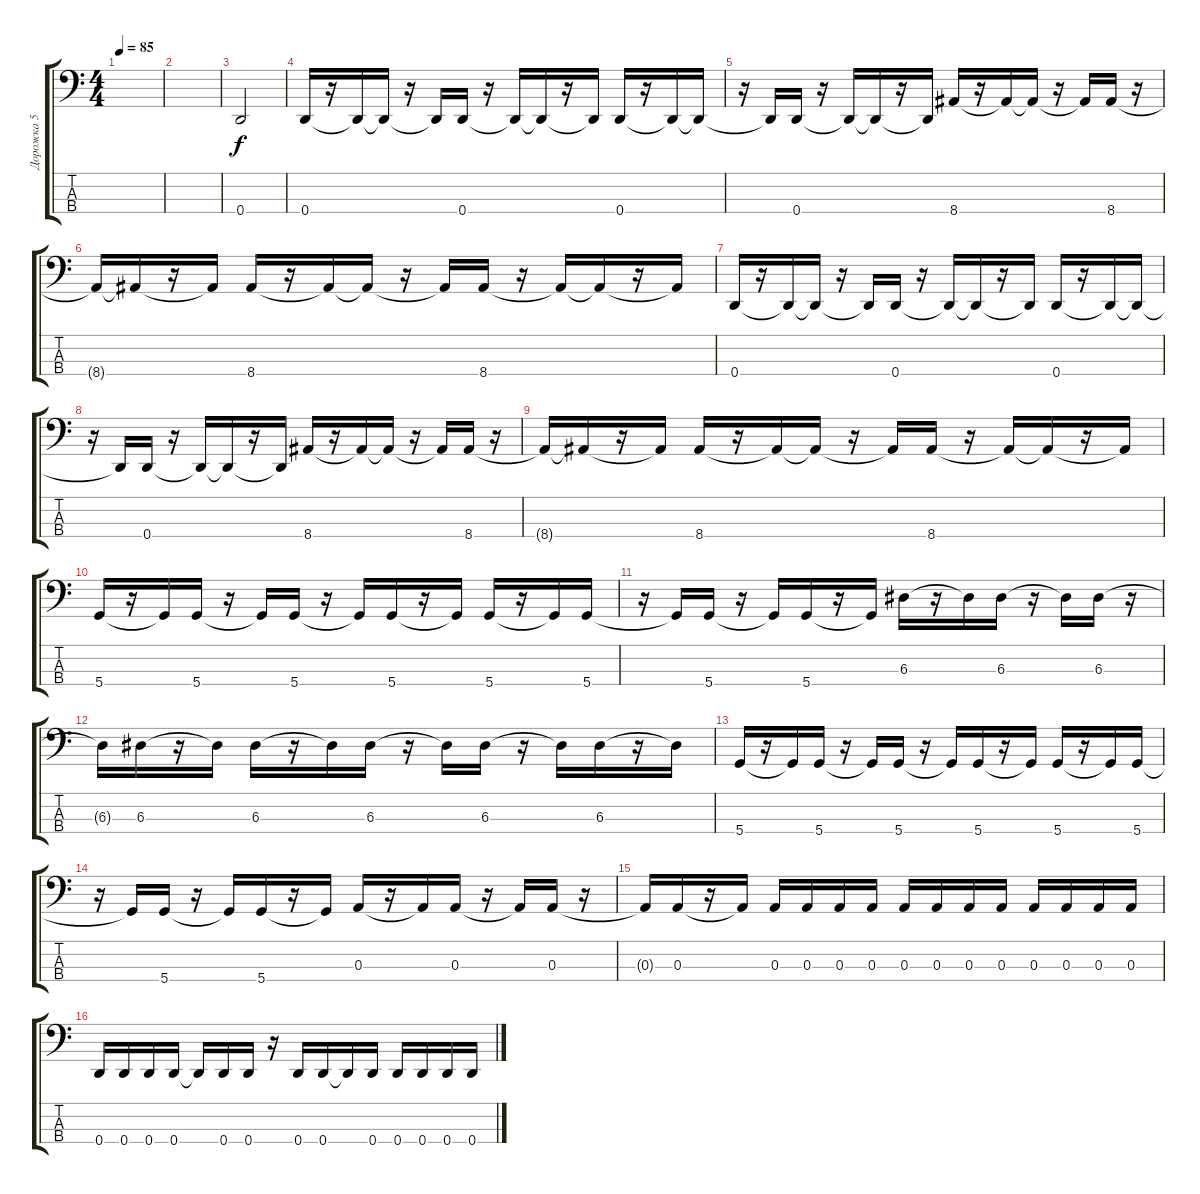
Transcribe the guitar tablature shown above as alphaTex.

\track ("Дорожка 5" "Дорожка 5") {instrument electricbassfinger}
\staff {score tabs}
\tuning (G2 D2 A1 D1) {hide}
\ts (4 4)
\tempo 85
\clef f4
\ks c
|
|
0.4.2 |
0.4.16 r.16 0.4{t}.16 0.4{t}.16 r.16 0.4{t}.16 0.4.16 r.16 0.4{t}.16 0.4{t}.16 r.16 0.4{t}.16 0.4.16 r.16 0.4{t}.16 0.4{t}.16 |
r.16 0.4{t}.16 0.4.16 r.16 0.4{t}.16 0.4{t}.16 r.16 0.4{t}.16 8.4.16 r.16 8.4{t}.16 8.4{t}.16 r.16 8.4{t}.16 8.4.16 r.16 |
8.4{t}.16 8.4{t}.16 r.16 8.4{t}.16 8.4.16 r.16 8.4{t}.16 8.4{t}.16 r.16 8.4{t}.16 8.4.16 r.16 8.4{t}.16 8.4{t}.16 r.16 8.4{t}.16 |
0.4.16 r.16 0.4{t}.16 0.4{t}.16 r.16 0.4{t}.16 0.4.16 r.16 0.4{t}.16 0.4{t}.16 r.16 0.4{t}.16 0.4.16 r.16 0.4{t}.16 0.4{t}.16 |
r.16 0.4{t}.16 0.4.16 r.16 0.4{t}.16 0.4{t}.16 r.16 0.4{t}.16 8.4.16 r.16 8.4{t}.16 8.4{t}.16 r.16 8.4{t}.16 8.4.16 r.16 |
8.4{t}.16 8.4{t}.16 r.16 8.4{t}.16 8.4.16 r.16 8.4{t}.16 8.4{t}.16 r.16 8.4{t}.16 8.4.16 r.16 8.4{t}.16 8.4{t}.16 r.16 8.4{t}.16 |
5.4.16 r.16 5.4{t}.16 5.4.16 r.16 5.4{t}.16 5.4.16 r.16 5.4{t}.16 5.4.16 r.16 5.4{t}.16 5.4.16 r.16 5.4{t}.16 5.4.16 |
r.16 5.4{t}.16 5.4.16 r.16 5.4{t}.16 5.4.16 r.16 5.4{t}.16 6.3.16 r.16 6.3{t}.16 6.3.16 r.16 6.3{t}.16 6.3.16 r.16 |
6.3{t}.16 6.3.16 r.16 6.3{t}.16 6.3.16 r.16 6.3{t}.16 6.3.16 r.16 6.3{t}.16 6.3.16 r.16 6.3{t}.16 6.3.16 r.16 6.3{t}.16 |
5.4.16 r.16 5.4{t}.16 5.4.16 r.16 5.4{t}.16 5.4.16 r.16 5.4{t}.16 5.4.16 r.16 5.4{t}.16 5.4.16 r.16 5.4{t}.16 5.4.16 |
r.16 5.4{t}.16 5.4.16 r.16 5.4{t}.16 5.4.16 r.16 5.4{t}.16 0.3.16 r.16 0.3{t}.16 0.3.16 r.16 0.3{t}.16 0.3.16 r.16 |
0.3{t}.16 0.3.16 r.16 0.3{t}.16 0.3.16 0.3.16 0.3.16 0.3.16 0.3.16 0.3.16 0.3.16 0.3.16 0.3.16 0.3.16 0.3.16 0.3.16 |
0.4.16 0.4.16 0.4.16 0.4.16 0.4{t}.16 0.4.16 0.4.16 r.16 0.4.16 0.4.16 0.4{t}.16 0.4.16 0.4.16 0.4.16 0.4.16 0.4.16
